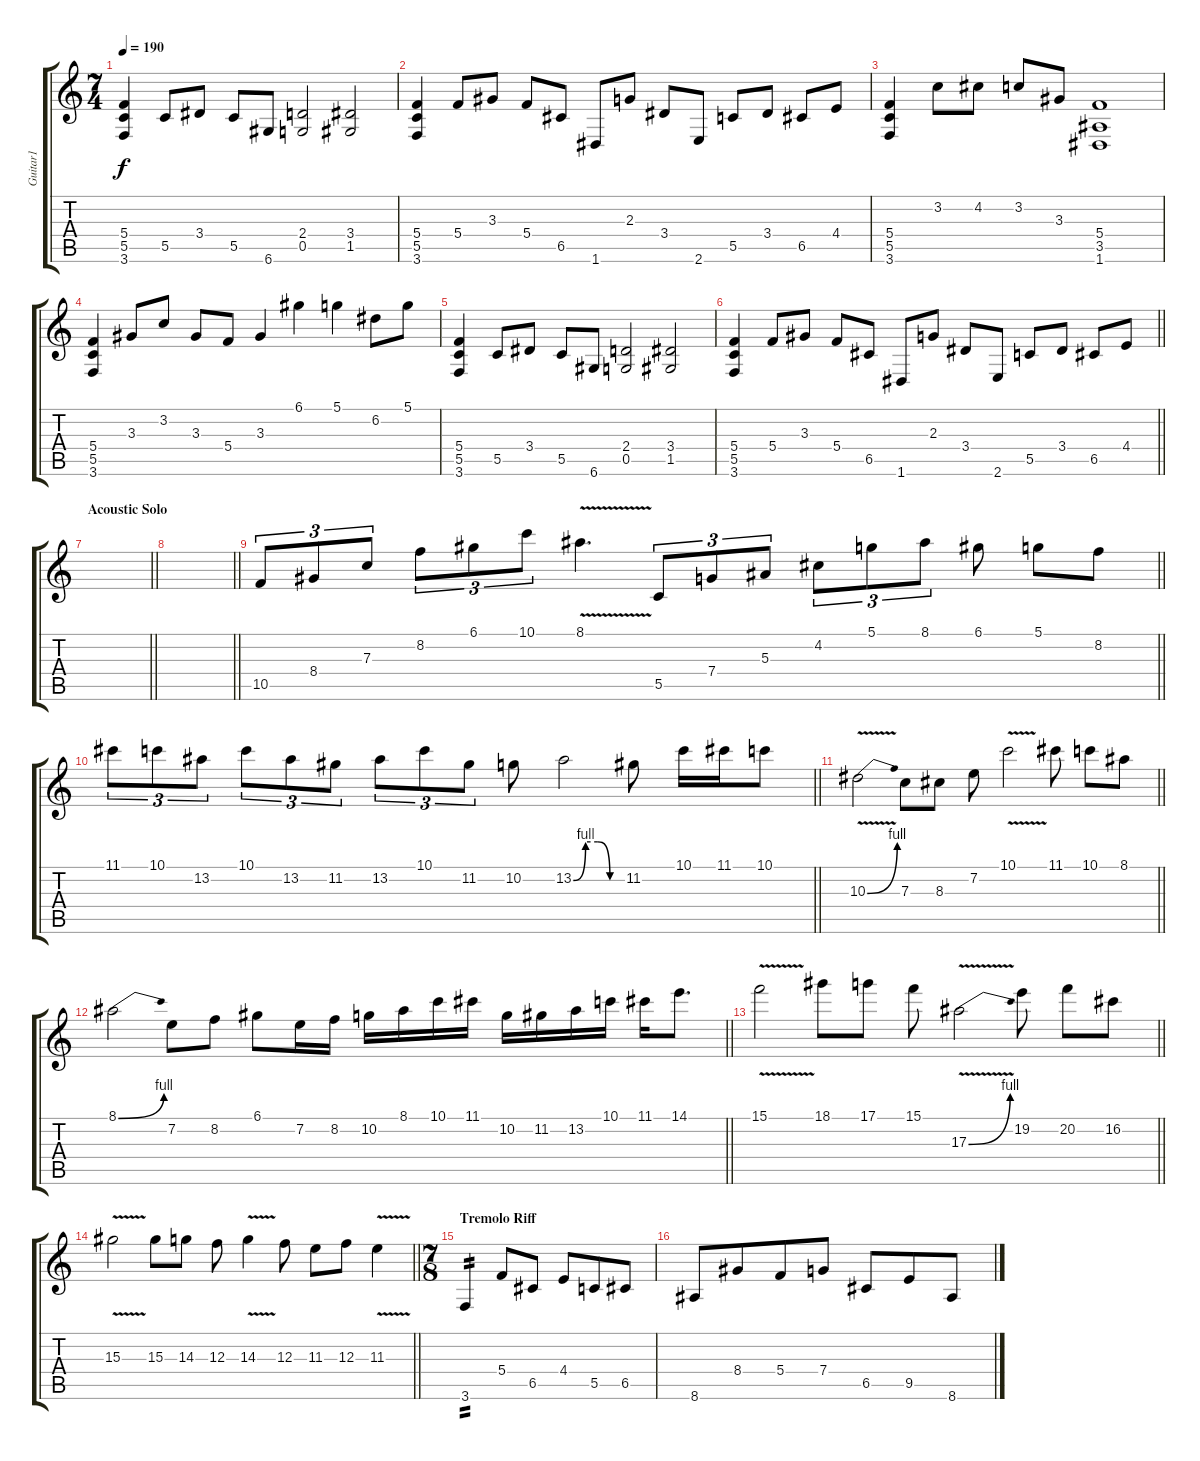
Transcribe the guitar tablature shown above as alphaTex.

\track ("Guitar1" "Guitar1") {instrument distortionguitar}
\staff {score tabs}
\tuning (D4 A3 F3 C3 G2 D2) {hide}
\ts (7 4)
\tempo 190
\clef g2
\ks c
(5.4 5.5 3.6).4{dy f} 5.5.8 3.4.8 5.5.8 6.6.8 (2.4 0.5).2 (3.4 1.5).2 |
(5.4 5.5 3.6).4 5.4.8 3.3.8 5.4.8 6.5.8 1.6.8 2.3.8 3.4.8 2.6.8 5.5.8 3.4.8 6.5.8 4.4.8 |
(5.4 5.5 3.6).4 3.2.8 4.2.8 3.2.8 3.3.8 (5.4 3.5 1.6).1 |
(5.4 5.5 3.6).4 3.3.8 3.2.8 3.3.8 5.4.8 3.3.4 6.1.4 5.1.4 6.2.8 5.1.8 |
(5.4 5.5 3.6).4 5.5.8 3.4.8 5.5.8 6.6.8 (2.4 0.5).2 (3.4 1.5).2 |
\barLineRight lightlight
(5.4 5.5 3.6).4 5.4.8 3.3.8 5.4.8 6.5.8 1.6.8 2.3.8 3.4.8 2.6.8 5.5.8 3.4.8 6.5.8 4.4.8 |
\section ("" "Acoustic Solo")
\barLineRight lightlight
|
\barLineRight lightlight
|
\barLineRight lightlight
10.5.8{tu (3 2) instrument electricguitarjazz} 8.4.8{tu (3 2)} 7.3.8{tu (3 2)} 8.2.8{tu (3 2)} 6.1.8{tu (3 2)} 10.1.8{tu (3 2)} 8.1{v}.4{d} 5.5.8{tu (3 2)} 7.4.8{tu (3 2)} 5.3.8{tu (3 2)} 4.2.8{tu (3 2)} 5.1.8{tu (3 2)} 8.1.8{tu (3 2)} 6.1.8 5.1.8 8.2.8 |
\barLineRight lightlight
11.1.8{tu (3 2)} 10.1.8{tu (3 2)} 13.2.8{tu (3 2)} 10.1.8{tu (3 2)} 13.2.8{tu (3 2)} 11.2.8{tu (3 2)} 13.2.8{tu (3 2)} 10.1.8{tu (3 2)} 11.2.8{tu (3 2)} 10.2.8 13.2{be (custom 0 0 15 4 30 4 45 0 60 0)}.2 11.2.8 10.1.16 11.1.16 10.1.8 |
\barLineRight lightlight
10.3{be (bend 0 0 60 4) v}.2 7.3.8 8.3.8 7.2.8 10.1{v}.2 11.1.8 10.1.8 8.1.8 |
\barLineRight lightlight
8.1{be (bend 0 0 60 4)}.2 7.2.8 8.2.8 6.1.8 7.2.16 8.2.16 10.2.16 8.1.16 10.1.16 11.1.16 10.2.16 11.2.16 13.2.16 10.1.16 11.1.16 14.1.8{d} |
\barLineRight lightlight
15.1{v}.2 18.1.8 17.1.8 15.1.8 17.3{be (bend 0 0 60 4) v}.2 19.2.8 20.2.8 16.2.8 |
\barLineRight lightlight
15.3{v}.2 15.3.8 14.3.8 12.3.8 14.3{v}.4 12.3.8 11.3.8 12.3.8 11.3{v}.4 |
\ts (7 8)
\section ("" "Tremolo Riff")
3.6.4{tp 2 instrument distortionguitar} 5.4.8 6.5.8 4.4.8 5.5.8 6.5.8 |
8.6.8 8.4.8 5.4.8 7.4.8 6.5.8 9.5.8 8.6.8
